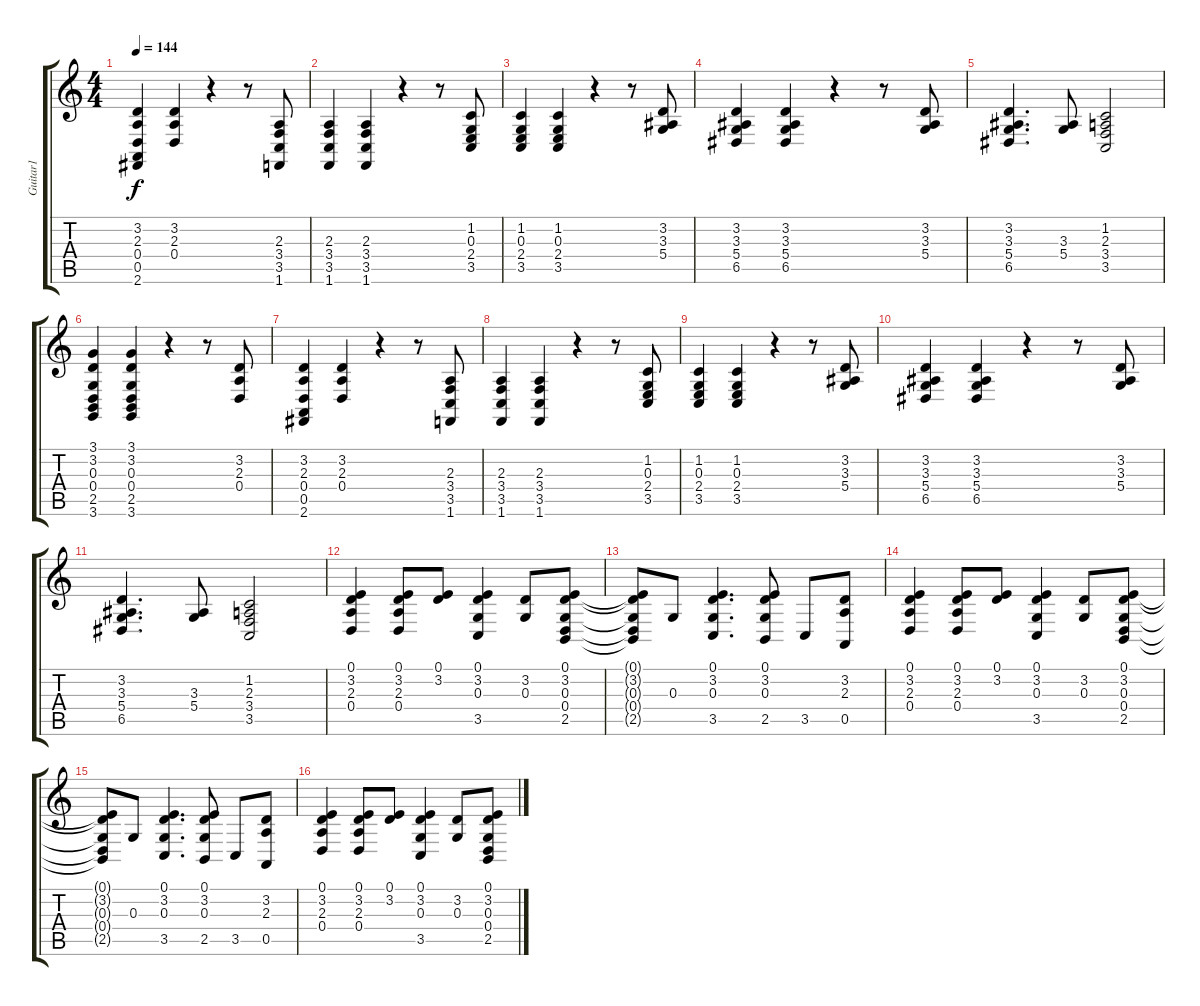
\track ("Guitar1             " "Guitar1   ") {instrument brasssection}
\staff {score tabs}
\tuning (E4 B3 G3 D3 A2 E2) {hide}
\ts (4 4)
\tempo 144
\clef g2
\ks c
(3.2 2.3 0.4 0.5 2.6).4{dy f} (3.2 2.3 0.4).4 r.4 r.8 (2.3 3.4 3.5 1.6).8 |
(2.3 3.4 3.5 1.6).4 (2.3 3.4 3.5 1.6).4 r.4 r.8 (1.2 0.3 2.4 3.5).8 |
(1.2 0.3 2.4 3.5).4 (1.2 0.3 2.4 3.5).4 r.4 r.8 (3.2 3.3 5.4).8 |
(3.2 3.3 5.4 6.5).4 (3.2 3.3 5.4 6.5).4 r.4 r.8 (3.2 3.3 5.4).8 |
(3.2 3.3 5.4 6.5).4{d} (3.3 5.4).8 (1.2 2.3 3.4 3.5).2 |
(3.1 3.2 0.3 0.4 2.5 3.6).4 (3.1 3.2 0.3 0.4 2.5 3.6).4 r.4 r.8 (3.2 2.3 0.4).8 |
(3.2 2.3 0.4 0.5 2.6).4 (3.2 2.3 0.4).4 r.4 r.8 (2.3 3.4 3.5 1.6).8 |
(2.3 3.4 3.5 1.6).4 (2.3 3.4 3.5 1.6).4 r.4 r.8 (1.2 0.3 2.4 3.5).8 |
(1.2 0.3 2.4 3.5).4 (1.2 0.3 2.4 3.5).4 r.4 r.8 (3.2 3.3 5.4).8 |
(3.2 3.3 5.4 6.5).4 (3.2 3.3 5.4 6.5).4 r.4 r.8 (3.2 3.3 5.4).8 |
(3.2 3.3 5.4 6.5).4{d} (3.3 5.4).8 (1.2 2.3 3.4 3.5).2 |
(0.1 3.2 2.3 0.4).4 (0.1 3.2 2.3 0.4).8 (0.1 3.2).8 (0.1 3.2 0.3 3.5).4 (3.2 0.3).8 (0.1 3.2 0.3 0.4 2.5).8 |
(0.1{t} 3.2{t} 0.3{t} 0.4{t} 2.5{t}).8 0.3.8 (0.1 3.2 0.3 3.5).4{d} (0.1 3.2 0.3 2.5).8 3.5.8 (3.2 2.3 0.5).8 |
(0.1 3.2 2.3 0.4).4 (0.1 3.2 2.3 0.4).8 (0.1 3.2).8 (0.1 3.2 0.3 3.5).4 (3.2 0.3).8 (0.1 3.2 0.3 0.4 2.5).8 |
(0.1{t} 3.2{t} 0.3{t} 0.4{t} 2.5{t}).8 0.3.8 (0.1 3.2 0.3 3.5).4{d} (0.1 3.2 0.3 2.5).8 3.5.8 (3.2 2.3 0.5).8 |
(0.1 3.2 2.3 0.4).4 (0.1 3.2 2.3 0.4).8 (0.1 3.2).8 (0.1 3.2 0.3 3.5).4 (3.2 0.3).8 (0.1 3.2 0.3 0.4 2.5).8
